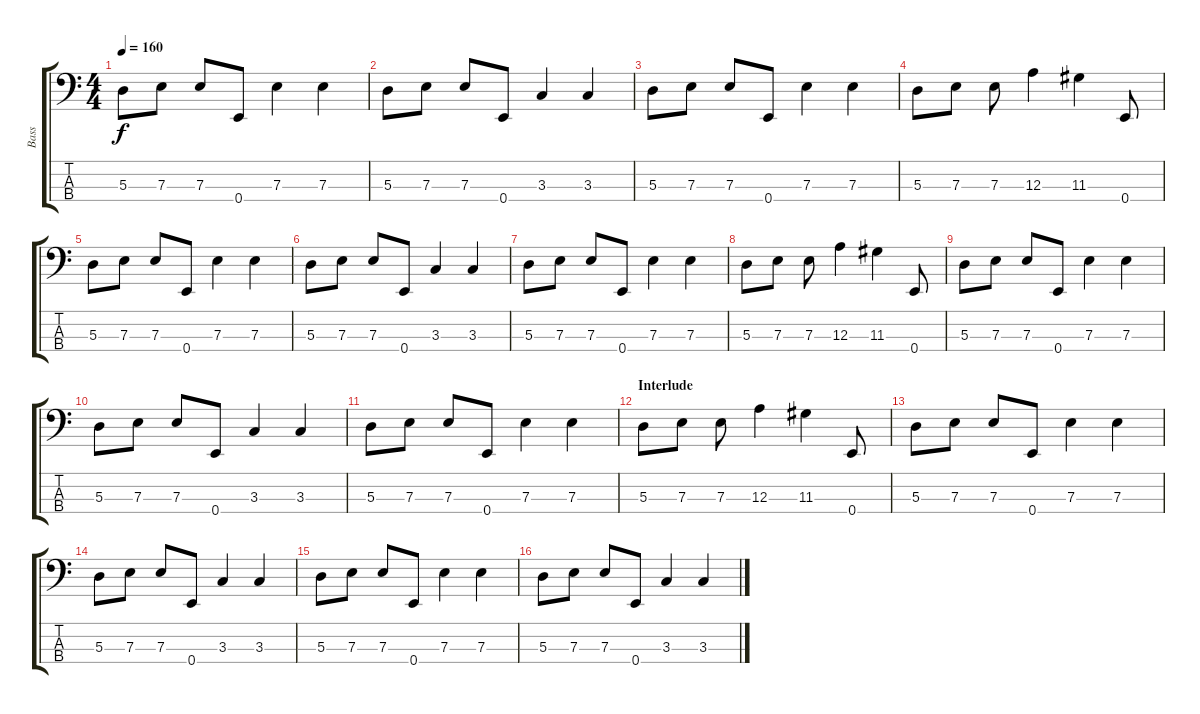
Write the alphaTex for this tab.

\track ("Bass" "Bass") {instrument electricbasspick}
\staff {score tabs}
\tuning (G2 D2 A1 E1) {hide}
\ts (4 4)
\tempo 160
\clef f4
\ks c
5.3.8{dy f} 7.3.8 7.3.8 0.4.8 7.3.4 7.3.4 |
5.3.8 7.3.8 7.3.8 0.4.8 3.3.4 3.3.4 |
5.3.8 7.3.8 7.3.8 0.4.8 7.3.4 7.3.4 |
5.3.8 7.3.8 7.3.8 12.3.4 11.3.4 0.4.8 |
5.3.8 7.3.8 7.3.8 0.4.8 7.3.4 7.3.4 |
5.3.8 7.3.8 7.3.8 0.4.8 3.3.4 3.3.4 |
5.3.8 7.3.8 7.3.8 0.4.8 7.3.4 7.3.4 |
5.3.8 7.3.8 7.3.8 12.3.4 11.3.4 0.4.8 |
5.3.8 7.3.8 7.3.8 0.4.8 7.3.4 7.3.4 |
5.3.8 7.3.8 7.3.8 0.4.8 3.3.4 3.3.4 |
5.3.8 7.3.8 7.3.8 0.4.8 7.3.4 7.3.4 |
\section ("" "Interlude")
5.3.8 7.3.8 7.3.8 12.3.4 11.3.4 0.4.8 |
5.3.8 7.3.8 7.3.8 0.4.8 7.3.4 7.3.4 |
5.3.8 7.3.8 7.3.8 0.4.8 3.3.4 3.3.4 |
5.3.8 7.3.8 7.3.8 0.4.8 7.3.4 7.3.4 |
5.3.8 7.3.8 7.3.8 0.4.8 3.3.4 3.3.4
